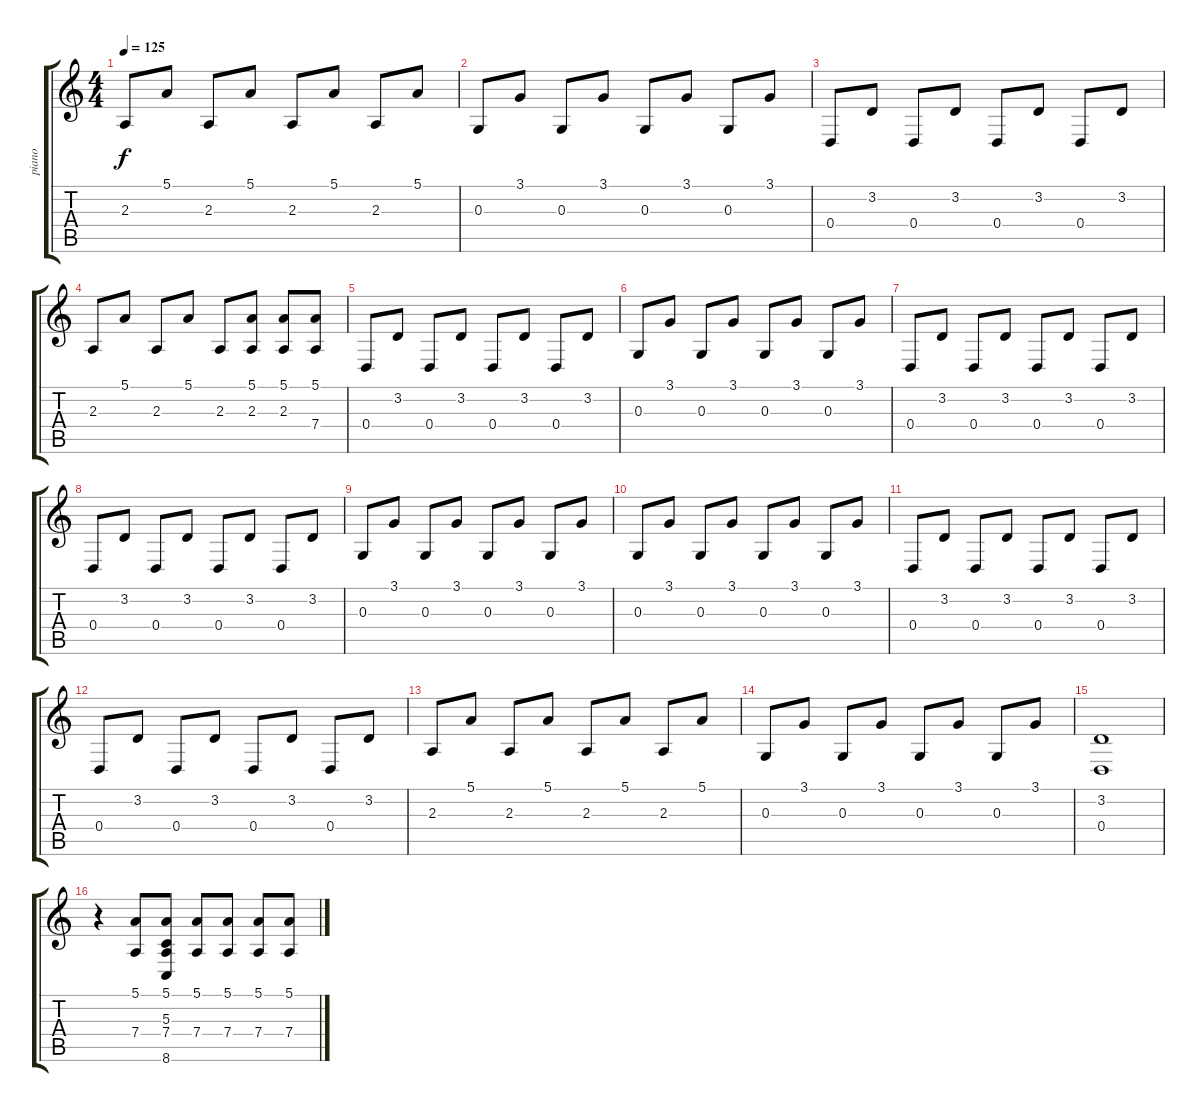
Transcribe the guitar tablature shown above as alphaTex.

\track ("piano" "piano") {instrument acousticgrandpiano}
\staff {score tabs}
\tuning (E4 B3 G3 D3 A2 E2) {hide}
\ts (4 4)
\tempo 125
\clef g2
\ks c
2.3.8{dy f} 5.1.8 2.3.8 5.1.8 2.3.8 5.1.8 2.3.8 5.1.8 |
0.3.8 3.1.8 0.3.8 3.1.8 0.3.8 3.1.8 0.3.8 3.1.8 |
0.4.8 3.2.8 0.4.8 3.2.8 0.4.8 3.2.8 0.4.8 3.2.8 |
2.3.8 5.1.8 2.3.8 5.1.8 2.3.8 (5.1 2.3).8 (5.1 2.3).8 (5.1 7.4).8 |
0.4.8 3.2.8 0.4.8 3.2.8 0.4.8 3.2.8 0.4.8 3.2.8 |
0.3.8 3.1.8 0.3.8 3.1.8 0.3.8 3.1.8 0.3.8 3.1.8 |
0.4.8 3.2.8 0.4.8 3.2.8 0.4.8 3.2.8 0.4.8 3.2.8 |
0.4.8 3.2.8 0.4.8 3.2.8 0.4.8 3.2.8 0.4.8 3.2.8 |
0.3.8 3.1.8 0.3.8 3.1.8 0.3.8 3.1.8 0.3.8 3.1.8 |
0.3.8 3.1.8 0.3.8 3.1.8 0.3.8 3.1.8 0.3.8 3.1.8 |
0.4.8 3.2.8 0.4.8 3.2.8 0.4.8 3.2.8 0.4.8 3.2.8 |
0.4.8 3.2.8 0.4.8 3.2.8 0.4.8 3.2.8 0.4.8 3.2.8 |
2.3.8 5.1.8 2.3.8 5.1.8 2.3.8 5.1.8 2.3.8 5.1.8 |
0.3.8 3.1.8 0.3.8 3.1.8 0.3.8 3.1.8 0.3.8 3.1.8 |
(3.2 0.4).1 |
r.4 (5.1 7.4).8 (5.1 5.3 7.4 8.6).8 (5.1 7.4).8 (5.1 7.4).8 (5.1 7.4).8 (5.1 7.4).8
